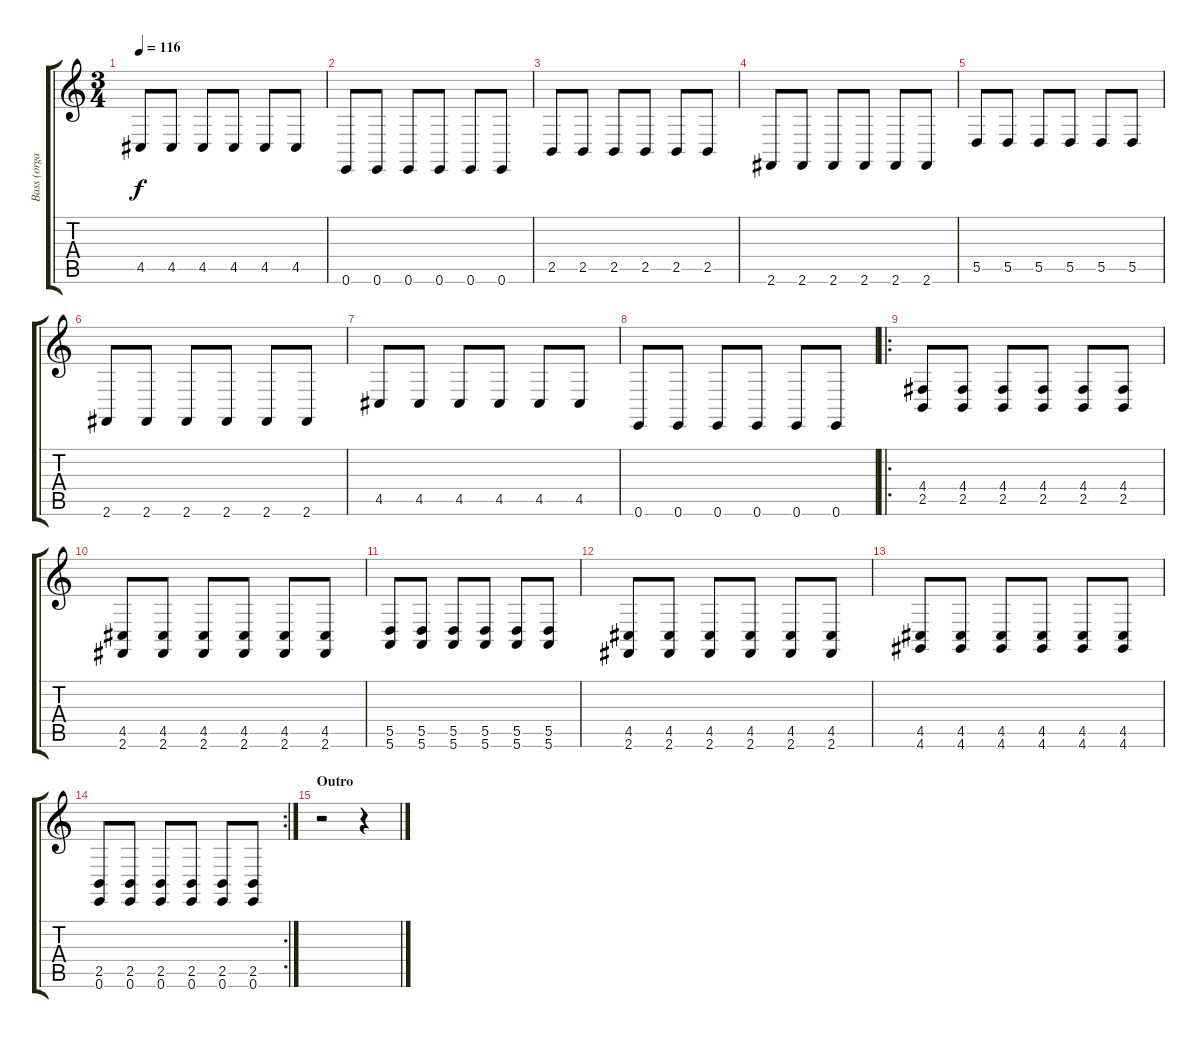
\track ("Bass (organ)" "Bass (orga") {instrument rockorgan}
\staff {score tabs}
\tuning (E4 B3 G3 D3 A2 E2) {hide}
\ts (3 4)
\tempo 116
\clef g2
\ks c
4.5.8{dy f} 4.5.8 4.5.8 4.5.8 4.5.8 4.5.8 |
0.6.8 0.6.8 0.6.8 0.6.8 0.6.8 0.6.8 |
2.5.8 2.5.8 2.5.8 2.5.8 2.5.8 2.5.8 |
2.6.8 2.6.8 2.6.8 2.6.8 2.6.8 2.6.8 |
5.5.8 5.5.8 5.5.8 5.5.8 5.5.8 5.5.8 |
2.6.8 2.6.8 2.6.8 2.6.8 2.6.8 2.6.8 |
4.5.8 4.5.8 4.5.8 4.5.8 4.5.8 4.5.8 |
0.6.8 0.6.8 0.6.8 0.6.8 0.6.8 0.6.8 |
\ro
(4.4 2.5).8 (4.4 2.5).8 (4.4 2.5).8 (4.4 2.5).8 (4.4 2.5).8 (4.4 2.5).8 |
(4.5 2.6).8 (4.5 2.6).8 (4.5 2.6).8 (4.5 2.6).8 (4.5 2.6).8 (4.5 2.6).8 |
(5.5 5.6).8 (5.5 5.6).8 (5.5 5.6).8 (5.5 5.6).8 (5.5 5.6).8 (5.5 5.6).8 |
(4.5 2.6).8 (4.5 2.6).8 (4.5 2.6).8 (4.5 2.6).8 (4.5 2.6).8 (4.5 2.6).8 |
(4.5 4.6).8 (4.5 4.6).8 (4.5 4.6).8 (4.5 4.6).8 (4.5 4.6).8 (4.5 4.6).8 |
\rc 2
(2.5 0.6).8 (2.5 0.6).8 (2.5 0.6).8 (2.5 0.6).8 (2.5 0.6).8 (2.5 0.6).8 |
\section ("" "Outro")
r.2 r.4
